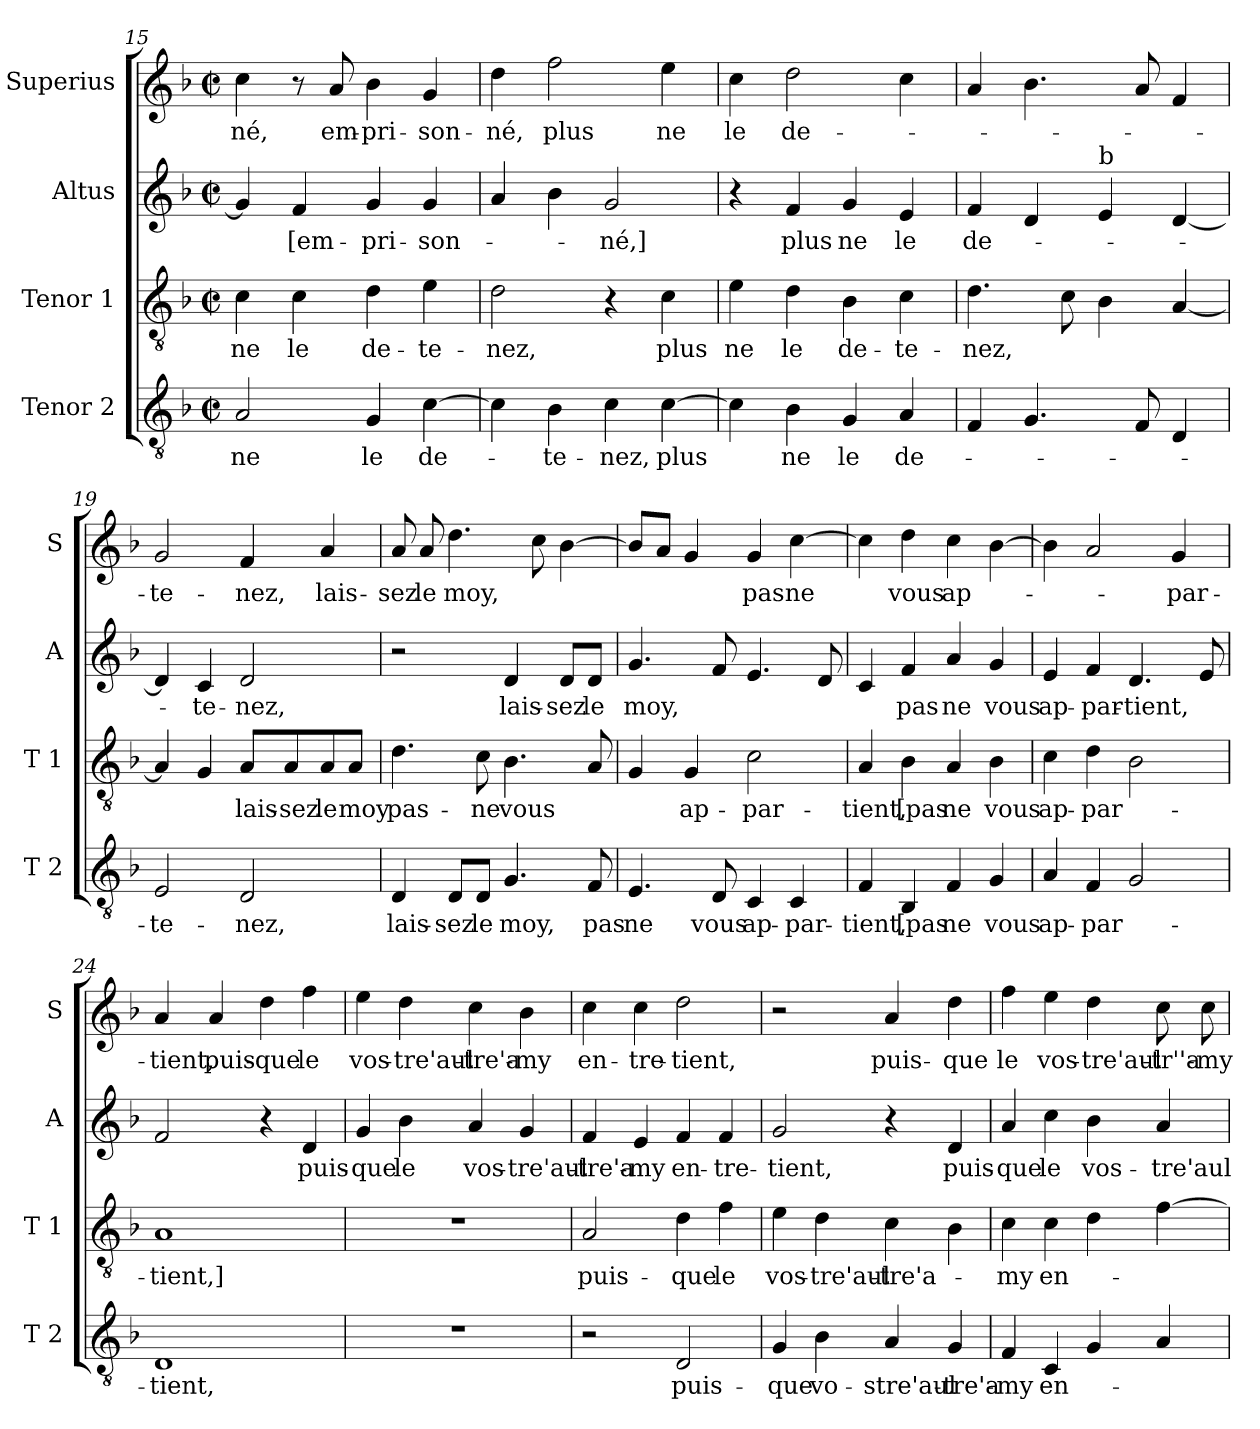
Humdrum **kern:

**kern	**text	**kern	**text	**kern	**text	**kern	**text
*part4	*part4	*part3	*part3	*part2	*part2	*part1	*part1
*staff4	*staff4	*staff3	*staff3	*staff2	*staff2	*staff1	*staff1
*I"Tenor 2	*	*I"Tenor 1	*	*I"Altus	*	*I"Superius	*
*I'T 2	*	*I'T 1	*	*I'A	*	*I'S	*
*clefGv2	*	*clefGv2	*	*clefG2	*	*clefG2	*
*k[b-]	*	*k[b-]	*	*k[b-]	*	*k[b-]	*
*F:	*	*F:	*	*F:	*	*F:	*
*M2/2	*	*M2/2	*	*M2/2	*	*M2/2	*
*met(c|)	*	*met(c|)	*	*met(c|)	*	*met(c|)	*
=15	=15	=15	=15	=15	=15	=15	=15
2A/	ne	4c\	ne	4g/]	.	4cc\	-né,
.	.	4c\	le	4f/	[em-	8r	.
.	.	.	.	.	.	8a/	em-
4G/	le	4d\	de-	4g/	-pri-	4b-\	-pri-
[4c\	de-	4e\	-te-	4g/	-son-	4g/	-son-
!!LO:PB:g=z
=16	=16	=16	=16	=16	=16	=16	=16
4c\]	.	2d\	-nez,	4a/	.	4dd\	-né,
4B-\	-te-	.	.	4b-\	.	2ff\	plus
4c\	-nez,	4r	.	2g/	-né,]	.	.
[4c\	plus	4c\	plus	.	.	4ee\	ne
=17	=17	=17	=17	=17	=17	=17	=17
4c\]	.	4e\	ne	4r	.	4cc\	le
4B-\	ne	4d\	le	4f/	plus	2dd\	de-
4G/	le	4B-\	de-	4g/	ne	.	.
4A/	de-	4c\	-te-	4e/	le	4cc\	.
=18	=18	=18	=18	=18	=18	=18	=18
4F/	.	4.d\	-nez,	4f/	de-	4a/	.
4.G/	.	.	.	4d/	.	4.b-\	.
.	.	8c\	.	.	.	.	.
!	!	!	!	!LO:TX:a:t=b	!	!	!
.	.	4B-\	.	4e/	.	.	.
8F/	.	.	.	.	.	8a/	.
4D/	.	[4A/	.	[4d/	.	4f/	.
=19	=19	=19	=19	=19	=19	=19	=19
2E/	-te-	4A/]	.	4d/]	.	2g/	-te-
.	.	4G/	.	4c/	-te-	.	.
2D/	-nez,	8A/L	lais-	2d/	-nez,	4f/	-nez,
.	.	8A/	-sez	.	.	.	.
.	.	8A/	le	.	.	4a/	lais-
.	.	8A/J	moy	.	.	.	.
!!LO:LB:g=z
=20	=20	=20	=20	=20	=20	=20	=20
4D/	lais-	4.d\	pas-	2r	.	8a/	-sez
.	.	.	.	.	.	8a/	le
8D/L	-sez	.	.	.	.	4.dd\	moy,
8D/J	le	8c\	-ne	.	.	.	.
4.G/	moy,	4.B-\	vous	4d/	lais-	.	.
.	.	.	.	.	.	8cc\	.
.	.	.	.	8d/L	-sez	[4b-\	.
8F/	pas	8A/	.	8d/J	le	.	.
=21	=21	=21	=21	=21	=21	=21	=21
4.E/	ne	4G/	.	4.g/	moy,	8b-/L]	.
.	.	.	.	.	.	8a/J	.
.	.	4G/	ap-	.	.	4g/	.
8D/	vous	.	.	8f/	.	.	.
4C/	ap-	2c\	-par-	4.e/	.	4g/	pas
4C/	-par-	.	.	.	.	[4cc\	ne
.	.	.	.	8d/	.	.	.
=22	=22	=22	=22	=22	=22	=22	=22
4F/	-tient,	4A/	-tient,	4c/	.	4cc\]	.
4BB-/	[pas	4B-\	[pas	4f/	pas	4dd\	vous
4F/	ne	4A/	ne	4a/	ne	4cc\	ap-
4G/	vous	4B-\	vous	4g/	vous	[4b-\	.
=23	=23	=23	=23	=23	=23	=23	=23
4A/	ap-	4c\	ap-	4e/	ap-	4b-\]	.
4F/	-par-	4d\	-par-	4f/	-par-	2a/	.
2G/	.	2B-\	.	4.d/	-tient,	.	.
.	.	.	.	.	.	4g/	-par-
.	.	.	.	8e/	.	.	.
!!LO:LB:g=z
=24	=24	=24	=24	=24	=24	=24	=24
1D	-tient,	1A	-tient,]	2f/	.	4a/	-tient,
.	.	.	.	.	.	4a/	puis-
.	.	.	.	4r	.	4dd\	-que
.	.	.	.	4d/	puis-	4ff\	le
=25	=25	=25	=25	=25	=25	=25	=25
1r	.	1r	.	4g/	-que	4ee\	vos-
.	.	.	.	4b-\	le	4dd\	-tre'aul-
.	.	.	.	4a/	vos-	4cc\	-tre'a-
.	.	.	.	4g/	-tre'aul-	4b-\	-my
=26	=26	=26	=26	=26	=26	=26	=26
2r	.	2A/	puis-	4f/	-tre'a-	4cc\	en-
.	.	.	.	4e/	-my	4cc\	-tre-
2D/	puis-	4d\	-que	4f/	en-	2dd\	-tient,
.	.	4f\	le	4f/	-tre-	.	.
=27	=27	=27	=27	=27	=27	=27	=27
4G/	-que	4e\	vos-	2g/	-tient,	2r	.
4B-\	vo-	4d\	-tre'aul-	.	.	.	.
4A/	-stre'aul-	4c\	-tre'a-	4r	.	4a/	puis-
4G/	-tre'a-	4B-\	.	4d/	puis-	4dd\	-que
=28	=28	=28	=28	=28	=28	=28	=28
4F/	-my	4c\	-my	4a/	-que	4ff\	le
4C/	en-	4c\	en-	4cc\	le	4ee\	vos-
4G/	.	4d\	.	4b-\	vos-	4dd\	-tre'aul-
4A/	.	[4f\	.	4a/	-tre'aul-	8cc\	-tr''a-
.	.	.	.	.	.	8cc\	-my
=	=	=	=	=	=	=	=
*-	*-	*-	*-	*-	*-	*-	*-
